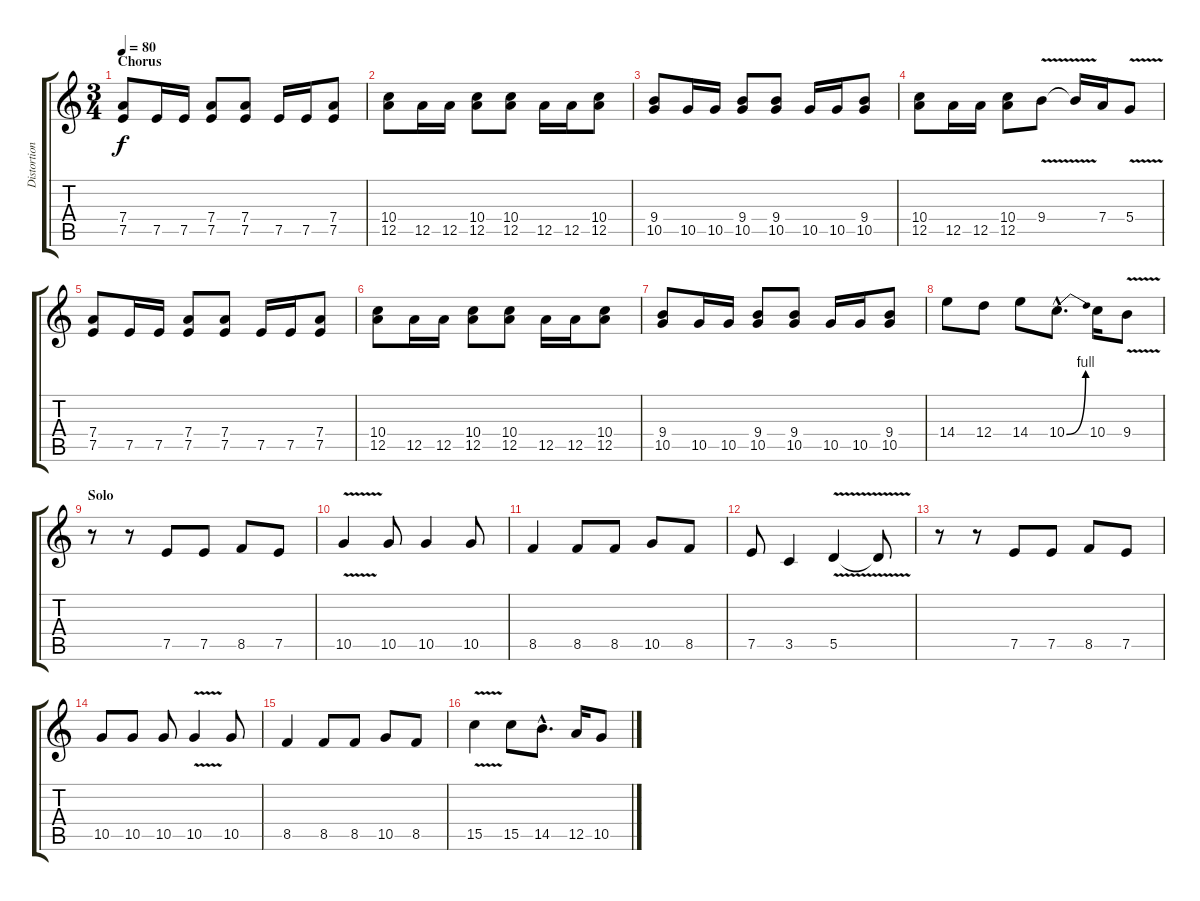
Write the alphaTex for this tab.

\track ("Distortion Guitar" "Distortion") {instrument distortionguitar}
\staff {score tabs}
\tuning (E4 B3 G3 D3 A2 E2) {hide}
\ts (3 4)
\section ("" "Chorus")
\tempo 80
\clef g2
\ks c
(7.4 7.5).8{dy f} 7.5.16 7.5.16 (7.4 7.5).8 (7.4 7.5).8 7.5.16 7.5.16 (7.4 7.5).8 |
(10.4 12.5).8 12.5.16 12.5.16 (10.4 12.5).8 (10.4 12.5).8 12.5.16 12.5.16 (10.4 12.5).8 |
(9.4 10.5).8 10.5.16 10.5.16 (9.4 10.5).8 (9.4 10.5).8 10.5.16 10.5.16 (9.4 10.5).8 |
(10.4 12.5).8 12.5.16 12.5.16 (10.4 12.5).8 9.4{v}.8 9.4{t}.16 7.4.16 5.4{v}.8 |
(7.4 7.5).8 7.5.16 7.5.16 (7.4 7.5).8 (7.4 7.5).8 7.5.16 7.5.16 (7.4 7.5).8 |
(10.4 12.5).8 12.5.16 12.5.16 (10.4 12.5).8 (10.4 12.5).8 12.5.16 12.5.16 (10.4 12.5).8 |
(9.4 10.5).8 10.5.16 10.5.16 (9.4 10.5).8 (9.4 10.5).8 10.5.16 10.5.16 (9.4 10.5).8 |
14.4.8 12.4.8 14.4.8 10.4{be (bend 0 0 60 4) hac}.8{d} 10.4.16 9.4{v}.8 |
\section ("" "Solo")
r.8 r.8 7.5.8 7.5.8 8.5.8 7.5.8 |
10.5{v}.4 10.5.8 10.5.4 10.5.8 |
8.5.4 8.5.8 8.5.8 10.5.8 8.5.8 |
7.5.8 3.5.4 5.5{v}.4 5.5{t}.8 |
r.8 r.8 7.5.8 7.5.8 8.5.8 7.5.8 |
10.5.8 10.5.8 10.5.8 10.5{v}.4 10.5.8 |
8.5.4 8.5.8 8.5.8 10.5.8 8.5.8 |
15.5{v}.4 15.5.8 14.5{hac}.8{d} 12.5.16 10.5.8
